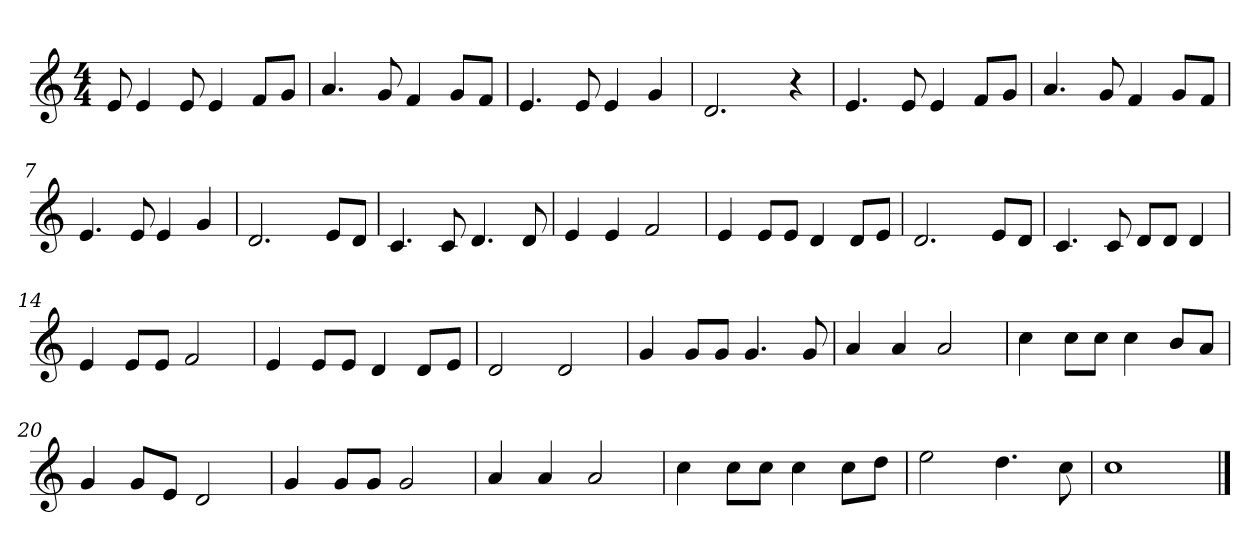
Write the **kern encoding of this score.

**kern
*part1
*staff1
*clefG2
*k[]
*C:
*M4/4
=1
8e
4e
8e
4e
8f/L
8g/J
=2
4.a
8g
4f
8g/L
8f/J
=3
4.e
8e
4e
4g
=4
2.d
4r
=5
4.e
8e
4e
8f/L
8g/J
=6
4.a
8g
4f
8g/L
8f/J
=7
4.e
8e
4e
4g
=8
2.d
8e/L
8d/J
=9
4.c
8c
4.d
8d
=10
4e
4e
2f
=11
4e
8e/L
8e/J
4d
8d/L
8e/J
=12
2.d
8e/L
8d/J
=13
4.c
8c
8d/L
8d/J
4d
=14
4e
8e/L
8e/J
2f
=15
4e
8e/L
8e/J
4d
8d/L
8e/J
=16
2d
2d
=17
4g
8g/L
8g/J
4.g
8g
=18
4a
4a
2a
=19
4cc
8cc\L
8cc\J
4cc
8b/L
8a/J
=20
4g
8g/L
8e/J
2d
=21
4g
8g/L
8g/J
2g
=22
4a
4a
2a
=23
4cc
8cc\L
8cc\J
4cc
8cc\L
8dd\J
=24
2ee
4.dd
8cc
=25
1cc
==
*-
